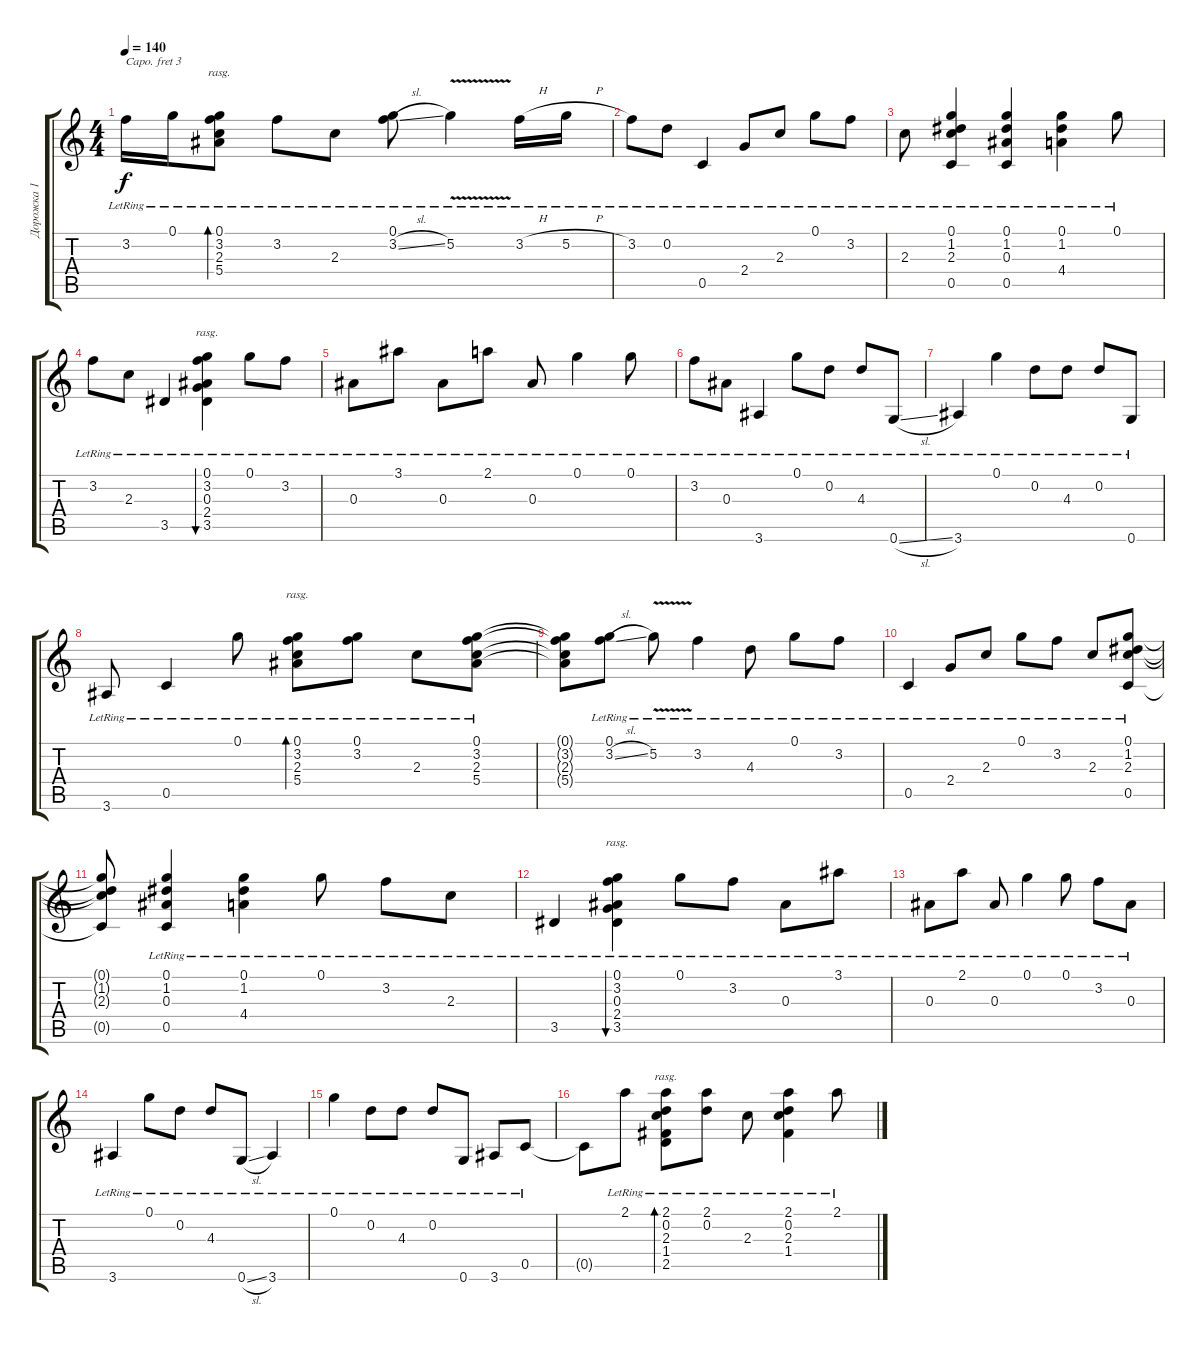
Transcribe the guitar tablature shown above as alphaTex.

\track ("Дорожка 1" "Дорожка 1") {instrument acousticguitarsteel}
\staff {score tabs}
\capo 3
\tuning (E4 B3 G3 D3 A2 E2) {hide}
\ts (4 4)
\tempo 140
\clef g2
\ks c
3.2{lr}.16{dy f} 0.1{lr}.16 (0.1{lr} 3.2{lr} 2.3{lr} 5.4{lr}).8{bd 480 rasg ii} 3.2{lr}.8 2.3{lr}.8 (0.1{lr} 3.2{sl lr}).8 5.2{v lr}.4 3.2{h lr}.16 5.2{h lr}.16 |
3.2{lr}.8 0.2{lr}.8 0.5{lr}.4 2.4{lr}.8 2.3{lr}.8 0.1{lr}.8 3.2{lr}.8 |
2.3{lr}.8 (0.1 1.2{lr} 2.3{lr} 0.5{lr}).4 (0.1 1.2{lr} 0.3{lr} 0.5{lr}).4 (0.1 1.2{lr} 4.4{lr}).4 0.1{lr}.8 |
3.2{lr}.8 2.3{lr}.8 3.5{lr}.4 (0.1{lr} 3.2{lr} 0.3{lr} 2.4{lr} 3.5{lr}).4{bu 480 rasg ii} 0.1{lr}.8 3.2{lr}.8 |
0.3{lr}.8 3.1{lr}.8 0.3{lr}.8 2.1{lr}.8 0.3{lr}.8 0.1{lr}.4 0.1{lr}.8 |
3.2{lr}.8 0.3{lr}.8 3.6{lr}.4 0.1{lr}.8 0.2{lr}.8 4.3{lr}.8 0.6{sl lr}.8 |
3.6{lr}.4 0.1{lr}.4 0.2{lr}.8 4.3{lr}.8 0.2{lr}.8 0.6{lr}.8 |
3.6{lr}.8 0.5{lr}.4 0.1{lr}.8 (0.1{lr} 3.2{lr} 2.3{lr} 5.4{lr}).8{bd 480 rasg ii} (0.1{lr} 3.2{lr}).8 2.3{lr}.8 (0.1{lr} 3.2{lr} 2.3{lr} 5.4{lr}).8 |
(0.1{t} 3.2{t} 2.3{t} 5.4{t}).8 (0.1{lr} 3.2{sl lr}).8 5.2{v lr}.8 3.2{lr}.4 4.3{lr}.8 0.1{lr}.8 3.2{lr}.8 |
0.5{lr}.4 2.4{lr}.8 2.3{lr}.8 0.1{lr}.8 3.2{lr}.8 2.3{lr}.8 (0.1 1.2{lr} 2.3{lr} 0.5{lr}).8 |
(0.1{t} 1.2{t} 2.3{t} 0.5{t}).8 (0.1 1.2{lr} 0.3{lr} 0.5{lr}).4 (0.1 1.2{lr} 4.4{lr}).4 0.1{lr}.8 3.2{lr}.8 2.3{lr}.8 |
3.5{lr}.4 (0.1{lr} 3.2{lr} 0.3{lr} 2.4{lr} 3.5{lr}).4{bu 480 rasg ii} 0.1{lr}.8 3.2{lr}.8 0.3{lr}.8 3.1{lr}.8 |
0.3{lr}.8 2.1{lr}.8 0.3{lr}.8 0.1{lr}.4 0.1{lr}.8 3.2{lr}.8 0.3{lr}.8 |
3.6{lr}.4 0.1{lr}.8 0.2{lr}.8 4.3{lr}.8 0.6{sl lr}.8 3.6{lr}.4 |
0.1{lr}.4 0.2{lr}.8 4.3{lr}.8 0.2{lr}.8 0.6{lr}.8 3.6{lr}.8 0.5{lr}.8 |
0.5{t}.8 2.1{lr}.8 (2.1{lr} 0.2{lr} 2.3{lr} 1.4{lr} 2.5{lr}).8{bd 480 rasg ii} (2.1{lr} 0.2{lr}).8 2.3{lr}.8 (2.1{lr} 0.2{lr} 2.3{lr} 1.4{lr}).4 2.1{lr}.8
